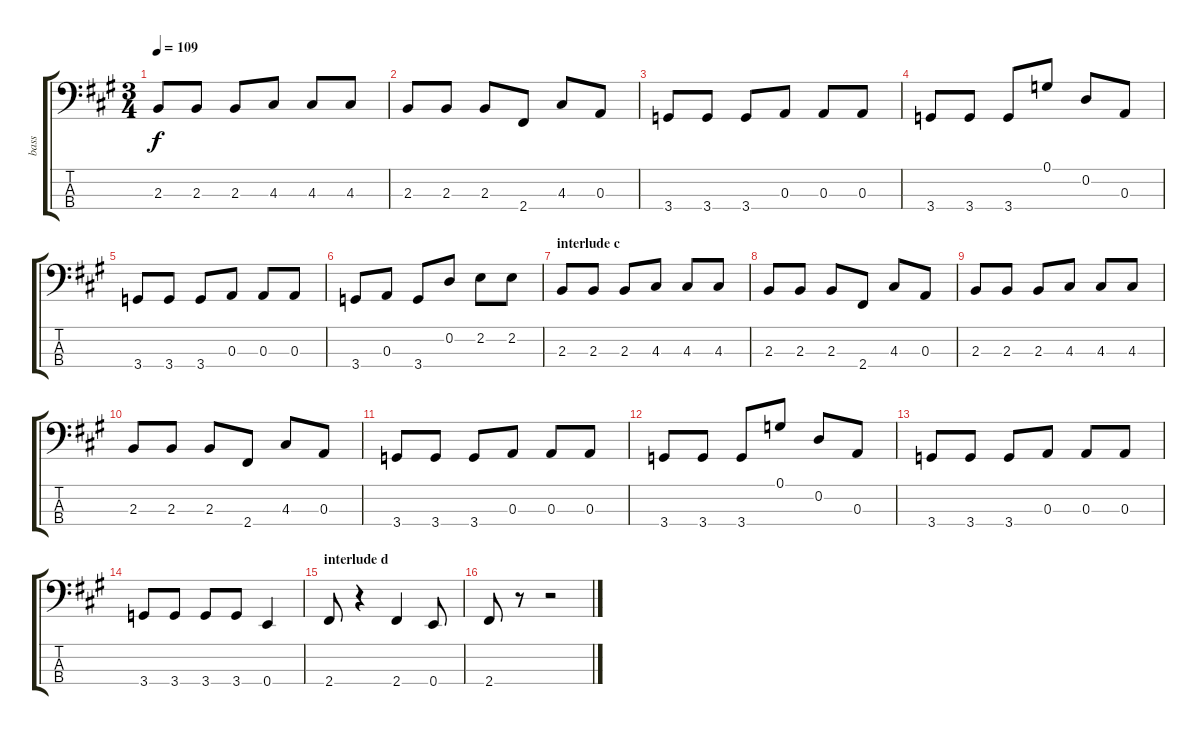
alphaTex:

\track ("bass" "bass") {instrument electricbasspick}
\staff {score tabs}
\tuning (G2 D2 A1 E1) {hide}
\ts (3 4)
\tempo 109
\clef f4
\ks a
2.3.8{dy f} 2.3.8 2.3.8 4.3.8 4.3.8 4.3.8 |
2.3.8 2.3.8 2.3.8 2.4.8 4.3.8 0.3.8 |
3.4.8 3.4.8 3.4.8 0.3.8 0.3.8 0.3.8 |
3.4.8 3.4.8 3.4.8 0.1.8 0.2.8 0.3.8 |
3.4.8 3.4.8 3.4.8 0.3.8 0.3.8 0.3.8 |
3.4.8 0.3.8 3.4.8 0.2.8 2.2.8 2.2.8 |
\section ("" "interlude c")
2.3.8 2.3.8 2.3.8 4.3.8 4.3.8 4.3.8 |
2.3.8 2.3.8 2.3.8 2.4.8 4.3.8 0.3.8 |
2.3.8 2.3.8 2.3.8 4.3.8 4.3.8 4.3.8 |
2.3.8 2.3.8 2.3.8 2.4.8 4.3.8 0.3.8 |
3.4.8 3.4.8 3.4.8 0.3.8 0.3.8 0.3.8 |
3.4.8 3.4.8 3.4.8 0.1.8 0.2.8 0.3.8 |
3.4.8 3.4.8 3.4.8 0.3.8 0.3.8 0.3.8 |
3.4.8 3.4.8 3.4.8 3.4.8 0.4.4 |
\section ("" "interlude d")
2.4.8 r.4 2.4.4 0.4.8 |
2.4.8 r.8 r.2
